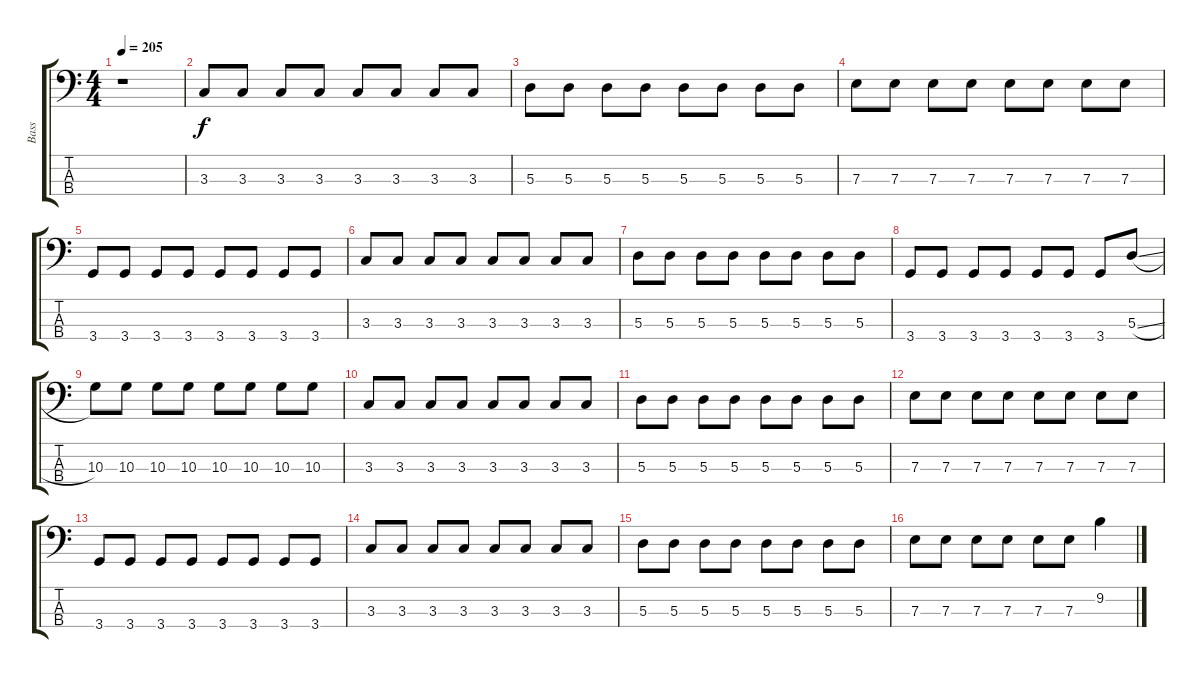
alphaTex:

\track ("Bass" "Bass") {instrument electricbasspick}
\staff {score tabs}
\tuning (G2 D2 A1 E1) {hide}
\ts (4 4)
\tempo 205
\clef f4
\ks c
r.1{dy f} |
3.3.8 3.3.8 3.3.8 3.3.8 3.3.8 3.3.8 3.3.8 3.3.8 |
5.3.8 5.3.8 5.3.8 5.3.8 5.3.8 5.3.8 5.3.8 5.3.8 |
7.3.8 7.3.8 7.3.8 7.3.8 7.3.8 7.3.8 7.3.8 7.3.8 |
3.4.8 3.4.8 3.4.8 3.4.8 3.4.8 3.4.8 3.4.8 3.4.8 |
3.3.8 3.3.8 3.3.8 3.3.8 3.3.8 3.3.8 3.3.8 3.3.8 |
5.3.8 5.3.8 5.3.8 5.3.8 5.3.8 5.3.8 5.3.8 5.3.8 |
3.4.8 3.4.8 3.4.8 3.4.8 3.4.8 3.4.8 3.4.8 5.3{sl}.8 |
10.3.8 10.3.8 10.3.8 10.3.8 10.3.8 10.3.8 10.3.8 10.3.8 |
3.3.8 3.3.8 3.3.8 3.3.8 3.3.8 3.3.8 3.3.8 3.3.8 |
5.3.8 5.3.8 5.3.8 5.3.8 5.3.8 5.3.8 5.3.8 5.3.8 |
7.3.8 7.3.8 7.3.8 7.3.8 7.3.8 7.3.8 7.3.8 7.3.8 |
3.4.8 3.4.8 3.4.8 3.4.8 3.4.8 3.4.8 3.4.8 3.4.8 |
3.3.8 3.3.8 3.3.8 3.3.8 3.3.8 3.3.8 3.3.8 3.3.8 |
5.3.8 5.3.8 5.3.8 5.3.8 5.3.8 5.3.8 5.3.8 5.3.8 |
7.3.8 7.3.8 7.3.8 7.3.8 7.3.8 7.3.8 9.2{sl}.4
